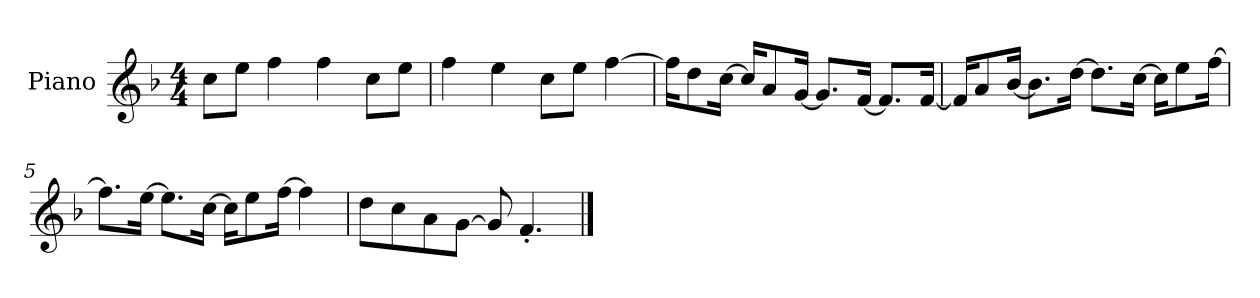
**kern
*part1
*staff1
*I"Piano
*I'P-no
*clefG2
*k[b-]
*M4/4
*MM90
=1
8cc\L
8ee\J
4ff\
4ff\
8cc\L
8ee\J
=2
4ff\
4ee\
8cc\L
8ee\J
[4ff\
=3
16ff\KL]
8dd\
[16cc\Jk
16cc/KL]
8a/
[16g/Jk
8.g/L]
[16f/Jk
8.f/L]
[16f/Jk
=4
16f/KL]
8a/
[16b-/Jk
8.b-\L]
[16dd\Jk
8.dd\L]
[16cc\Jk
16cc\KL]
8ee\
[16ff\Jk
!!LO:LB:g=z
=5
8.ff\L]
[16ee\Jk
8.ee\L]
[16cc\Jk
16cc\KL]
8ee\
[16ff\Jk
4ff\]
=6
8dd\L
8cc\
8a\
[8g\J
8g/]
4.f'/
==
*-
